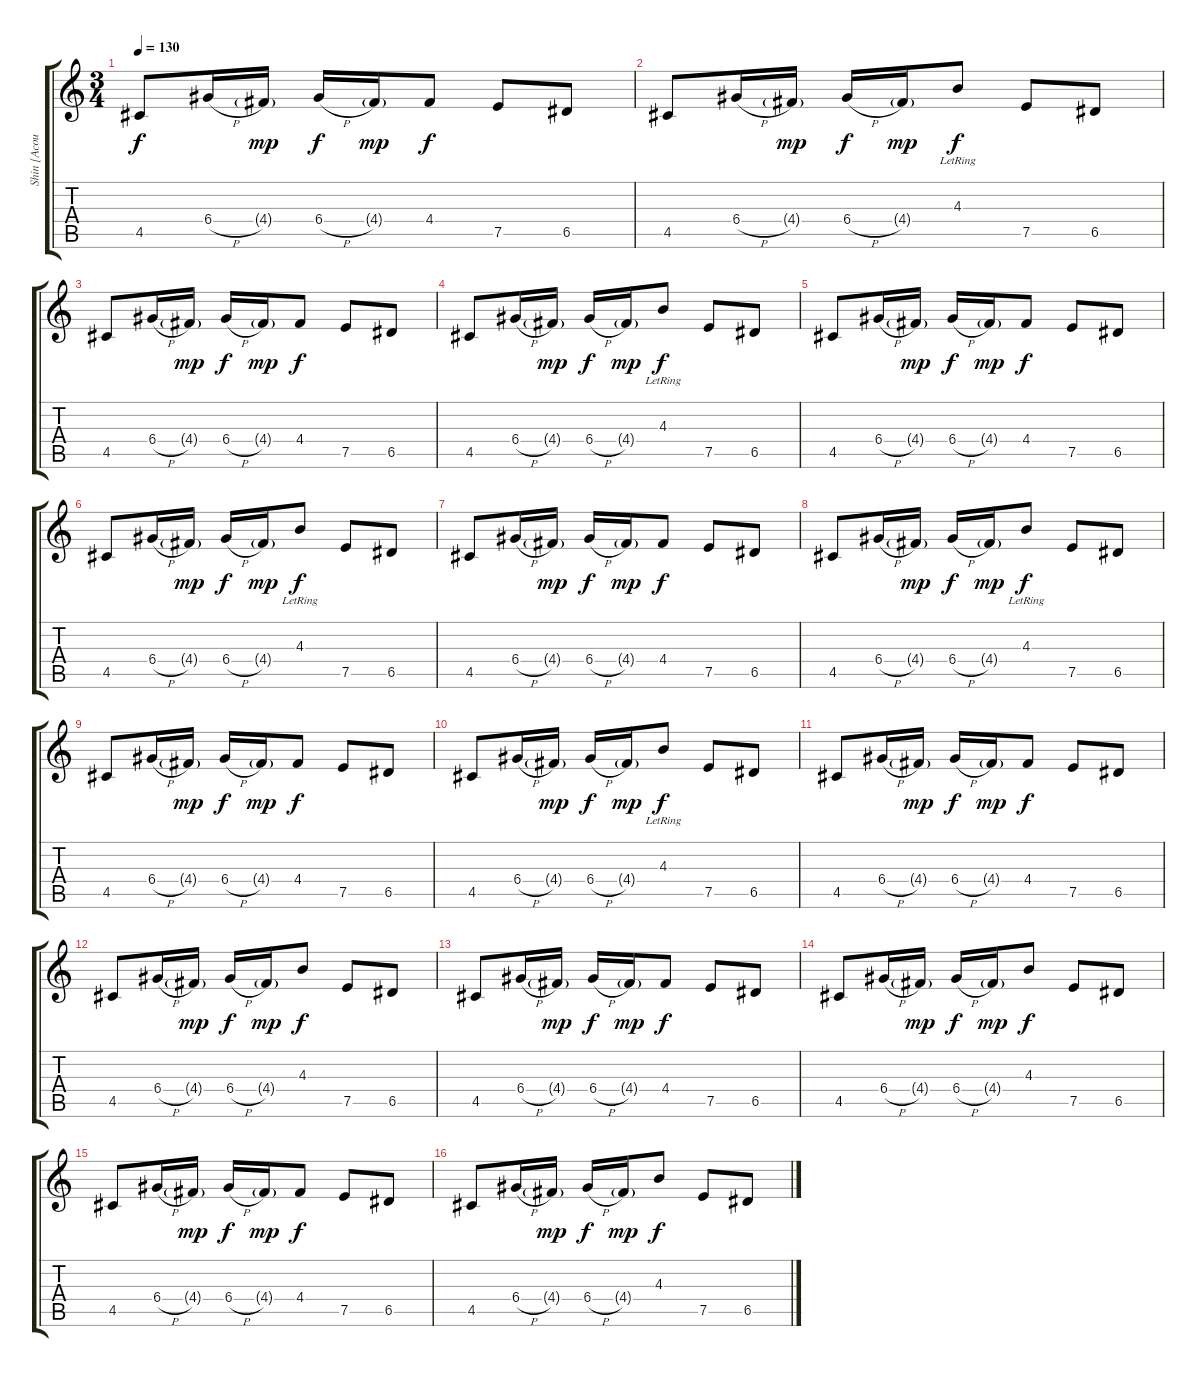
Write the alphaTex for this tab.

\track ("Shin [Acoustic]" "Shin [Acou") {instrument acousticguitarsteel}
\staff {score tabs}
\tuning (E4 B3 G3 D3 A2 E2) {hide}
\ts (3 4)
\tempo 130
\clef g2
\ks c
4.5.8{dy f} 6.4{h}.16 4.4{g}.16{dy mp} 6.4{h}.16{dy f} 4.4{g}.16{dy mp} 4.4.8{dy f} 7.5.8 6.5.8 |
4.5.8 6.4{h}.16 4.4{g}.16{dy mp} 6.4{h}.16{dy f} 4.4{g}.16{dy mp} 4.3{lr}.8{dy f} 7.5.8 6.5.8 |
4.5.8 6.4{h}.16 4.4{g}.16{dy mp} 6.4{h}.16{dy f} 4.4{g}.16{dy mp} 4.4.8{dy f} 7.5.8 6.5.8 |
4.5.8 6.4{h}.16 4.4{g}.16{dy mp} 6.4{h}.16{dy f} 4.4{g}.16{dy mp} 4.3{lr}.8{dy f} 7.5.8 6.5.8 |
4.5.8 6.4{h}.16 4.4{g}.16{dy mp} 6.4{h}.16{dy f} 4.4{g}.16{dy mp} 4.4.8{dy f} 7.5.8 6.5.8 |
4.5.8 6.4{h}.16 4.4{g}.16{dy mp} 6.4{h}.16{dy f} 4.4{g}.16{dy mp} 4.3{lr}.8{dy f} 7.5.8 6.5.8 |
4.5.8 6.4{h}.16 4.4{g}.16{dy mp} 6.4{h}.16{dy f} 4.4{g}.16{dy mp} 4.4.8{dy f} 7.5.8 6.5.8 |
4.5.8 6.4{h}.16 4.4{g}.16{dy mp} 6.4{h}.16{dy f} 4.4{g}.16{dy mp} 4.3{lr}.8{dy f} 7.5.8 6.5.8 |
4.5.8 6.4{h}.16 4.4{g}.16{dy mp} 6.4{h}.16{dy f} 4.4{g}.16{dy mp} 4.4.8{dy f} 7.5.8 6.5.8 |
4.5.8 6.4{h}.16 4.4{g}.16{dy mp} 6.4{h}.16{dy f} 4.4{g}.16{dy mp} 4.3{lr}.8{dy f} 7.5.8 6.5.8 |
4.5.8{volume 10} 6.4{h}.16 4.4{g}.16{dy mp} 6.4{h}.16{dy f} 4.4{g}.16{dy mp} 4.4.8{dy f} 7.5.8 6.5.8 |
4.5.8 6.4{h}.16 4.4{g}.16{dy mp} 6.4{h}.16{dy f} 4.4{g}.16{dy mp} 4.3.8{dy f} 7.5.8 6.5.8 |
4.5.8 6.4{h}.16 4.4{g}.16{dy mp} 6.4{h}.16{dy f} 4.4{g}.16{dy mp} 4.4.8{dy f} 7.5.8 6.5.8 |
4.5.8 6.4{h}.16 4.4{g}.16{dy mp} 6.4{h}.16{dy f} 4.4{g}.16{dy mp} 4.3.8{dy f} 7.5.8 6.5.8 |
4.5.8 6.4{h}.16 4.4{g}.16{dy mp} 6.4{h}.16{dy f} 4.4{g}.16{dy mp} 4.4.8{dy f} 7.5.8 6.5.8 |
4.5.8 6.4{h}.16 4.4{g}.16{dy mp} 6.4{h}.16{dy f} 4.4{g}.16{dy mp} 4.3.8{dy f} 7.5.8 6.5.8
